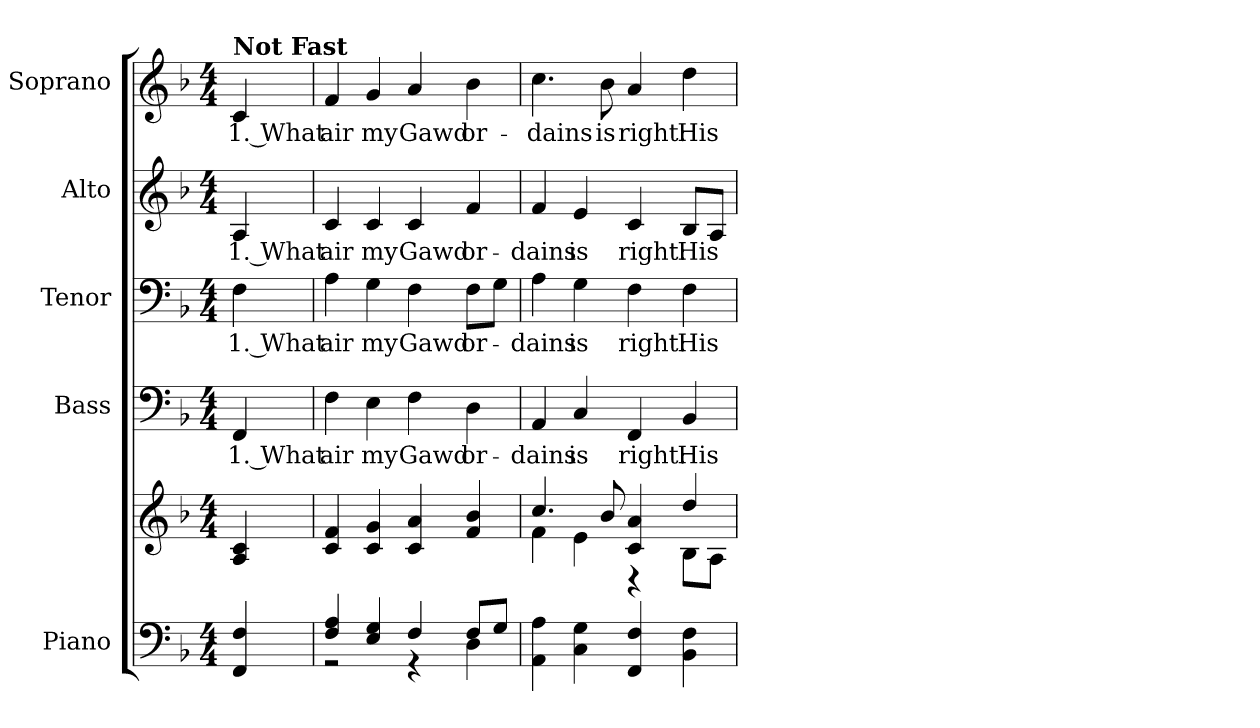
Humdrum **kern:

**kern	**kern	**kern	**text	**kern	**text	**kern	**text	**kern	**text
*part5	*part5	*part4	*part4	*part3	*part3	*part2	*part2	*part1	*part1
*staff6	*staff5	*staff4	*staff4	*staff3	*staff3	*staff2	*staff2	*staff1	*staff1
*I"Piano	*	*I"Bass	*	*I"Tenor	*	*I"Alto	*	*I"Soprano	*
*I'Pno.	*	*I'B.	*	*I'T.	*	*I'A.	*	*I'S.	*
!!LO:PB:g=z
*clefF4	*clefG2	*clefF4	*	*clefF4	*	*clefG2	*	*clefG2	*
*k[b-]	*k[b-]	*k[b-]	*	*k[b-]	*	*k[b-]	*	*k[b-]	*
*F:	*F:	*F:	*	*F:	*	*F:	*	*F:	*
*M4/4	*M4/4	*M4/4	*	*M4/4	*	*M4/4	*	*M4/4	*
*MM130	*MM130	*MM130	*	*MM130	*	*MM130	*	*MM130	*
=1	=1	=1	=1	=1	=1	=1	=1	=1	=1
!	!	!	!LO:LY:b:color=#000000	!	!	!	!	!	!
!	!	!	!	!	!LO:LY:b:color=#000000	!	!	!	!
!	!	!	!	!	!	!	!LO:LY:b:color=#000000	!	!
!	!	!	!	!	!	!	!	!LO:TX:a:B:t=Not Fast	!
!	!	!	!	!	!	!	!	!	!LO:LY:b:color=#000000
4FFi/ 4Fi	4Ai/ 4ci	4FFi/	1. What	4Fi\	1. What	4Ai/	1. What	4ci/	1. What
=2	=2	=2	=2	=2	=2	=2	=2	=2	=2
*^	*	*	*	*	*	*	*	*	*
!	!	!	!	!LO:LY:b:color=#000000	!	!	!	!	!	!
!	!	!	!	!	!	!LO:LY:b:color=#000000	!	!	!	!
!	!	!	!	!	!	!	!	!LO:LY:b:color=#000000	!	!
!	!	!	!	!	!	!	!	!	!	!LO:LY:b:color=#000000
4Fi/ 4Ai	2r	4ci/ 4fi	4Fi\	air	4Ai\	air	4ci/	air	4fi/	air
!	!	!	!	!LO:LY:b:color=#000000	!	!	!	!	!	!
!	!	!	!	!	!	!LO:LY:b:color=#000000	!	!	!	!
!	!	!	!	!	!	!	!	!LO:LY:b:color=#000000	!	!
!	!	!	!	!	!	!	!	!	!	!LO:LY:b:color=#000000
4Ei/ 4Gi	.	4ci/ 4gi	4Ei\	my	4Gi\	my	4ci/	my	4gi/	my
!	!	!	!	!LO:LY:b:color=#000000	!	!	!	!	!	!
!	!	!	!	!	!	!LO:LY:b:color=#000000	!	!	!	!
!	!	!	!	!	!	!	!	!LO:LY:b:color=#000000	!	!
!	!	!	!	!	!	!	!	!	!	!LO:LY:b:color=#000000
4Fi/	4r	4ci/ 4ai	4Fi\	Gawd	4Fi\	Gawd	4ci/	Gawd	4ai/	Gawd
!	!	!	!	!LO:LY:b:color=#000000	!	!	!	!	!	!
!	!	!	!	!	!	!LO:LY:b:color=#000000	!	!	!	!
!	!	!	!	!	!	!	!	!LO:LY:b:color=#000000	!	!
!	!	!	!	!	!	!	!	!	!	!LO:LY:b:color=#000000
8Fi/L	4Di\	4fi/ 4b-i	4Di\	or-	8Fi\L	or-	4fi/	or-	4b-i\	or-
8Gi/J	.	.	.	.	8Gi\J	.	.	.	.	.
*v	*v	*	*	*	*	*	*	*	*	*
=3	=3	=3	=3	=3	=3	=3	=3	=3	=3
*	*^	*	*	*	*	*	*	*	*
!	!	!	!	!LO:LY:b:color=#000000	!	!	!	!	!	!
!	!	!	!	!	!	!LO:LY:b:color=#000000	!	!	!	!
!	!	!	!	!	!	!	!	!LO:LY:b:color=#000000	!	!
!	!	!	!	!	!	!	!	!	!	!LO:LY:b:color=#000000
4AAi\ 4Ai	4.cci/	4fi\	4AAi/	-dains	4Ai\	-dains	4fi/	-dains	4.cci\	-dains
!	!	!	!	!LO:LY:b:color=#000000	!	!	!	!	!	!
!	!	!	!	!	!	!LO:LY:b:color=#000000	!	!	!	!
!	!	!	!	!	!	!	!	!LO:LY:b:color=#000000	!	!
4Ci\ 4Gi	.	4ei\	4Ci/	is	4Gi\	is	4ei/	is	.	.
!	!	!	!	!	!	!	!	!	!	!LO:LY:b:color=#000000
.	8b-i/	.	.	.	.	.	.	.	8b-i\	is
!	!	!	!	!LO:LY:b:color=#000000	!	!	!	!	!	!
!	!	!	!	!	!	!LO:LY:b:color=#000000	!	!	!	!
!	!	!	!	!	!	!	!	!LO:LY:b:color=#000000	!	!
!	!	!	!	!	!	!	!	!	!	!LO:LY:b:color=#000000
4FFi/ 4Fi	4ci/ 4ai	4r	4FFi/	right:	4Fi\	right:	4ci/	right:	4ai/	right:
!	!	!	!	!LO:LY:b:color=#000000	!	!	!	!	!	!
!	!	!	!	!	!	!LO:LY:b:color=#000000	!	!	!	!
!	!	!	!	!	!	!	!	!LO:LY:b:color=#000000	!	!
!	!	!	!	!	!	!	!	!	!	!LO:LY:b:color=#000000
4BB-i\ 4Fi	4ddi/	8B-i\L	4BB-i/	His	4Fi\	His	8B-i/L	His	4ddi\	His
.	.	8Ai\J	.	.	.	.	8Ai/J	.	.	.
*	*v	*v	*	*	*	*	*	*	*	*
=	=	=	=	=	=	=	=	=	=
*-	*-	*-	*-	*-	*-	*-	*-	*-	*-
